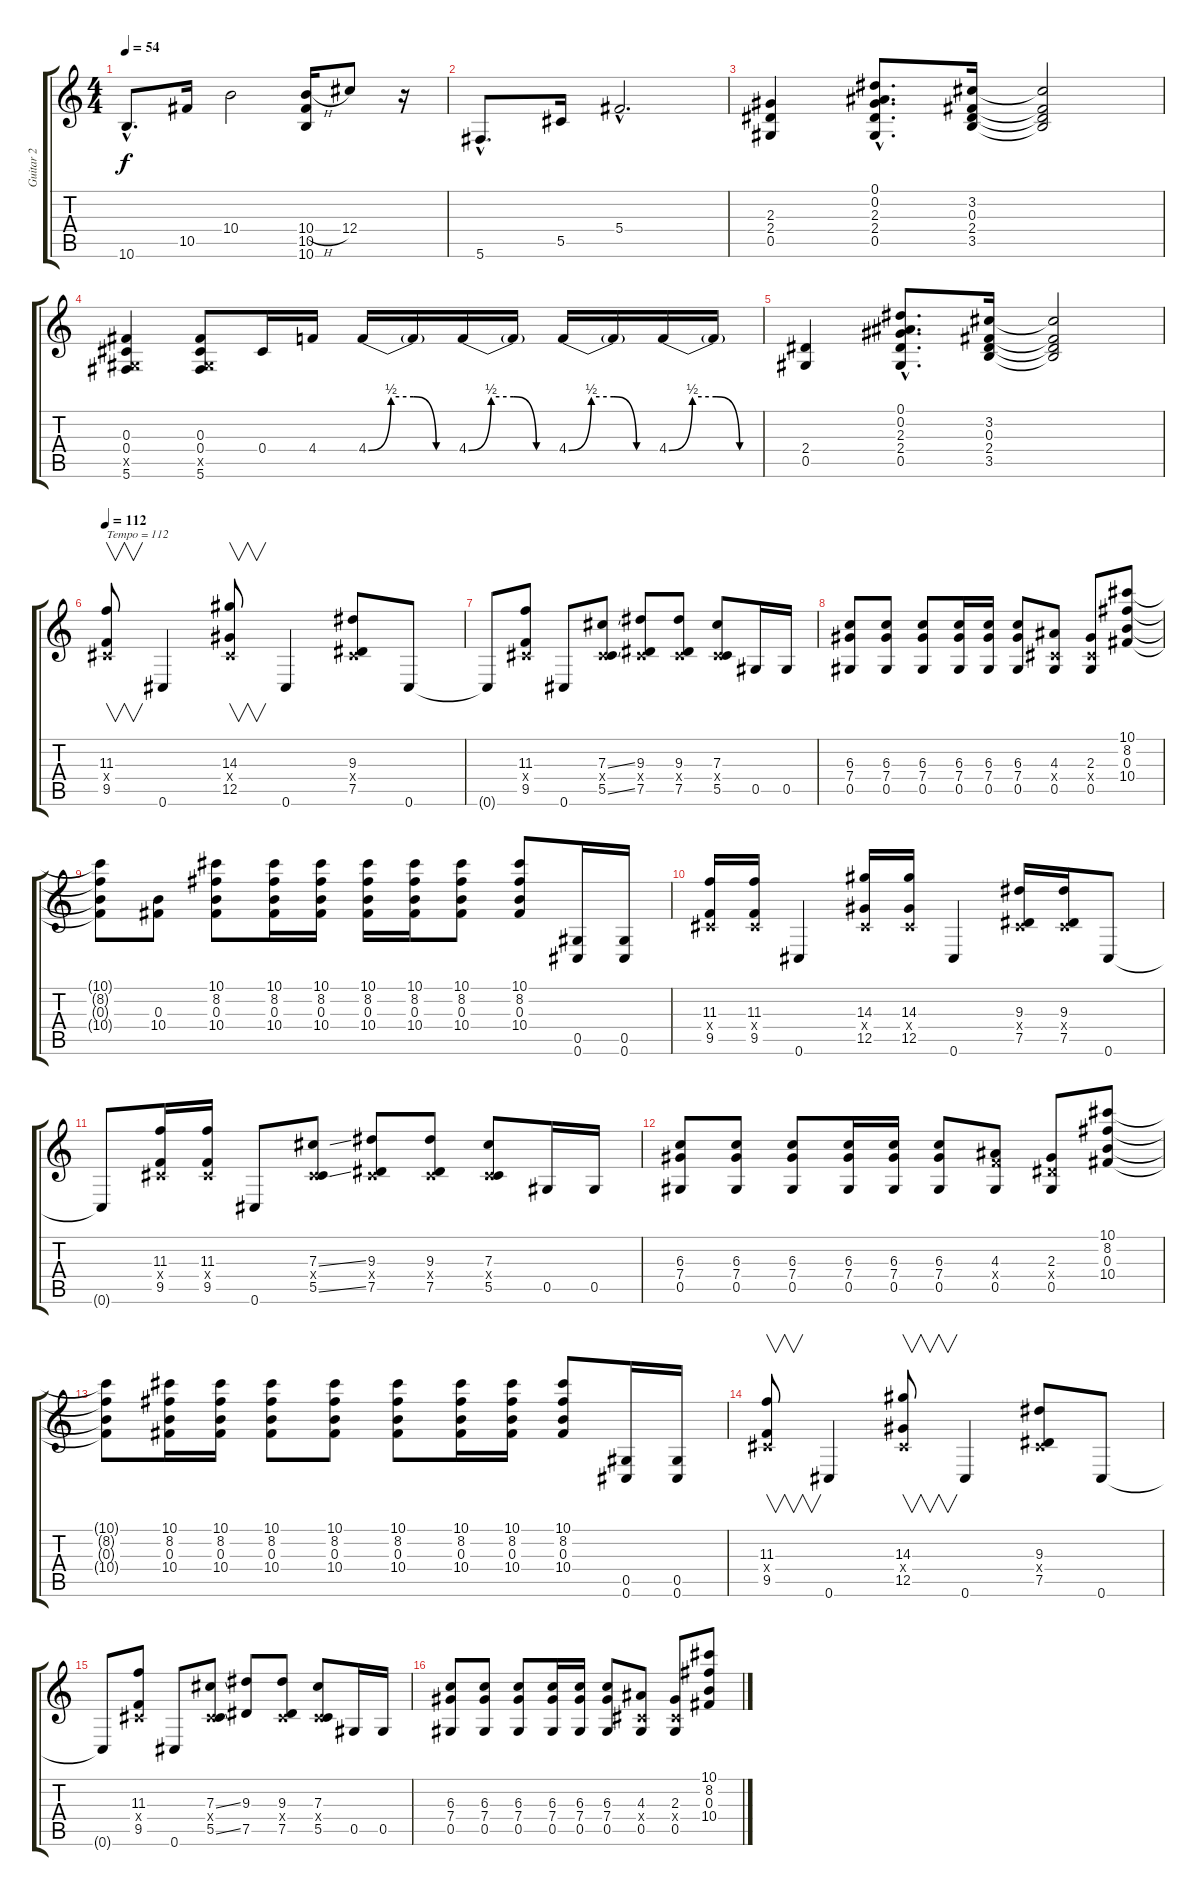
\track ("Guitar 2" "Guitar 2") {instrument overdrivenguitar}
\staff {score tabs}
\tuning (Eb4 Bb3 Gb3 Db3 Ab2 Db2) {hide}
\ts (4 4)
\tempo 54
\clef g2
\ks c
10.6{hac}.8{d dy f} 10.5.16 10.4.2 (10.4{h} 10.5 10.6).16 12.4.8 r.16 |
5.6{hac}.8{d} 5.5.16 5.4{hac}.2{d} |
(2.3 2.4 0.5).4 (0.1{hac} 0.2{hac} 2.3{hac} 2.4{hac} 0.5{hac}).8{d} (3.2 0.3 2.4 3.5).16 (3.2{t} 0.3{t} 2.4{t} 3.5{t}).2 |
(0.3 0.4 0.5{x} 5.6).4 (0.3 0.4 0.5{x} 5.6).8 0.4.16 4.4.16 4.4{be (custom 0 0 15 2 30 2 45 0 60 0)}.16 4.4{t}.16 4.4{be (custom 0 0 15 2 30 2 45 0 60 0)}.16 4.4{t}.16 4.4{be (custom 0 0 15 2 30 2 45 0 60 0)}.16 4.4{t}.16 4.4{be (custom 0 0 15 2 30 2 45 0 60 0)}.16 4.4{t}.16 |
(2.4 0.5).4 (0.1{hac} 0.2{hac} 2.3{hac} 2.4{hac} 0.5{hac}).8{d} (3.2 0.3 2.4 3.5).16 (3.2{t} 0.3{t} 2.4{t} 3.5{t}).2 |
\tempo 112
(11.3 0.4{x} 9.5).8{v txt "Tempo = 112"} 0.6.4 (14.3 0.4{x} 12.5).8{v} 0.6.4 (9.3 0.4{x} 7.5).8 0.6.8 |
0.6{t}.8 (11.3 0.4{x} 9.5).8 0.6.8 (7.3{ss} 0.4{x} 5.5{ss}).8 (9.3 0.4{x} 7.5).8 (9.3 0.4{x} 7.5).8 (7.3 0.4{x} 5.5).8 0.5.16 0.5.16 |
(6.3 7.4 0.5).8 (6.3 7.4 0.5).8 (6.3 7.4 0.5).8 (6.3 7.4 0.5).16 (6.3 7.4 0.5).16 (6.3 7.4 0.5).8 (4.3 0.4{x} 0.5).8 (2.3 0.4{x} 0.5).8 (10.1 8.2 0.3 10.4).8 |
(10.1{t} 8.2{t} 0.3{t} 10.4{t}).8 (0.3 10.4).8 (10.1 8.2 0.3 10.4).8 (10.1 8.2 0.3 10.4).16 (10.1 8.2 0.3 10.4).16 (10.1 8.2 0.3 10.4).16 (10.1 8.2 0.3 10.4).16 (10.1 8.2 0.3 10.4).8 (10.1 8.2 0.3 10.4).8 (0.5 0.6).16 (0.5 0.6).16 |
(11.3 0.4{x} 9.5).16 (11.3 0.4{x} 9.5).16 0.6.4 (14.3 0.4{x} 12.5).16 (14.3 0.4{x} 12.5).16 0.6.4 (9.3 0.4{x} 7.5).16 (9.3 0.4{x} 7.5).16 0.6.8 |
0.6{t}.8 (11.3 0.4{x} 9.5).16 (11.3 0.4{x} 9.5).16 0.6.8 (7.3{ss} 0.4{x} 5.5{ss}).8 (9.3 0.4{x} 7.5).8 (9.3 0.4{x} 7.5).8 (7.3 0.4{x} 5.5).8 0.5.16 0.5.16 |
(6.3 7.4 0.5).8 (6.3 7.4 0.5).8 (6.3 7.4 0.5).8 (6.3 7.4 0.5).16 (6.3 7.4 0.5).16 (6.3 7.4 0.5).8 (4.3 4.4{x} 0.5).8 (2.3 2.4{x} 0.5).8 (10.1 8.2 0.3 10.4).8 |
(10.1{t} 8.2{t} 0.3{t} 10.4{t}).8 (10.1 8.2 0.3 10.4).16 (10.1 8.2 0.3 10.4).16 (10.1 8.2 0.3 10.4).8 (10.1 8.2 0.3 10.4).8 (10.1 8.2 0.3 10.4).8 (10.1 8.2 0.3 10.4).16 (10.1 8.2 0.3 10.4).16 (10.1 8.2 0.3 10.4).8 (0.5 0.6).16 (0.5 0.6).16 |
(11.3 0.4{x} 9.5).8{v} 0.6.4 (14.3 0.4{x} 12.5).8{v} 0.6.4 (9.3 0.4{x} 7.5).8 0.6.8 |
0.6{t}.8 (11.3 0.4{x} 9.5).8 0.6.8 (7.3{ss} 0.4{x} 5.5{ss}).8 (9.3 7.5).8 (9.3 0.4{x} 7.5).8 (7.3 0.4{x} 5.5).8 0.5.16 0.5.16 |
(6.3 7.4 0.5).8 (6.3 7.4 0.5).8 (6.3 7.4 0.5).8 (6.3 7.4 0.5).16 (6.3 7.4 0.5).16 (6.3 7.4 0.5).8 (4.3 0.4{x} 0.5).8 (2.3 0.4{x} 0.5).8 (10.1 8.2 0.3 10.4).8
